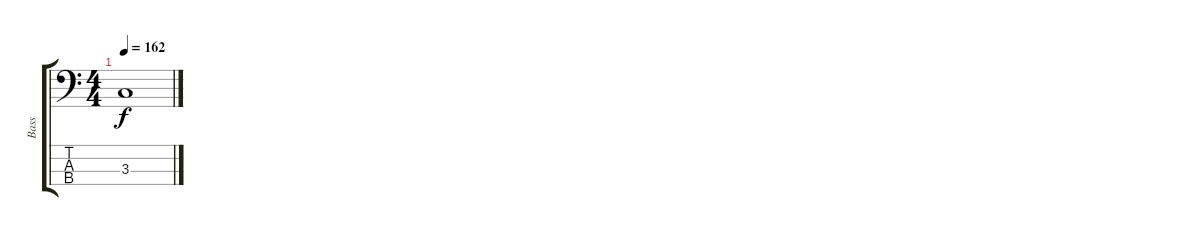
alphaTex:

\track ("Bass" "Bass") {instrument electricbasspick}
\staff {score tabs}
\tuning (G2 D2 A1 E1) {hide}
\ts (4 4)
\tempo 162
\clef f4
\ks c
3.3{t}.1{dy f}
